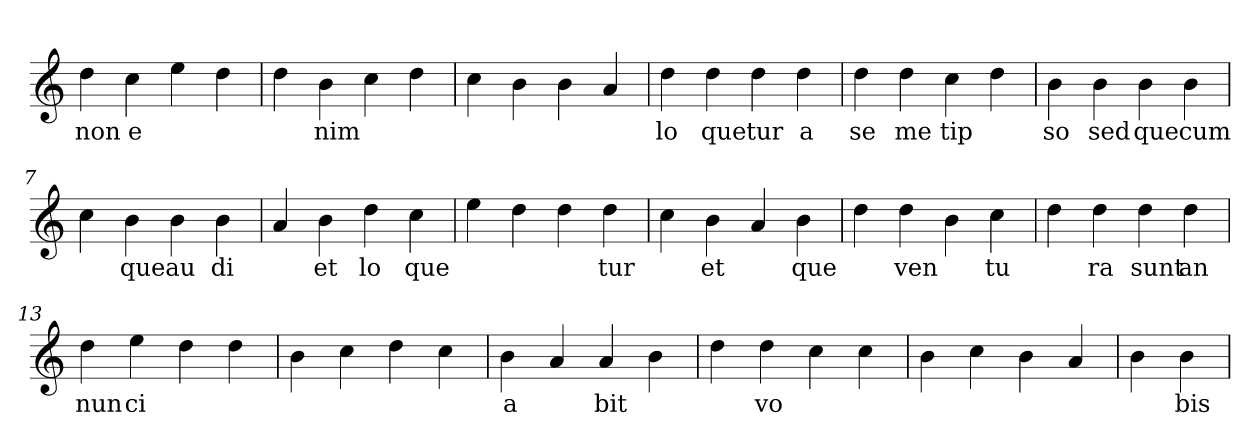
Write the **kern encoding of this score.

**kern	**text
*part1	*part1
*staff1	*staff1
*clefG2	*
=1	=1
4dd	non
4cc	e
4ee	.
4dd	.
=2	=2
4dd	.
4b	nim
4cc	.
4dd	.
=3	=3
4cc	.
4b	.
4b	.
4a	.
=4	=4
4dd	lo
4dd	que
4dd	tur
4dd	a
=5	=5
4dd	se
4dd	me
4cc	tip
4dd	.
=6	=6
4b	so
4b	sed
4b	que
4b	cum
=7	=7
4cc	.
4b	que
4b	au
4b	di
=8	=8
4a	.
4b	et
4dd	lo
4cc	que
=9	=9
4ee	.
4dd	.
4dd	.
4dd	tur
=10	=10
4cc	.
4b	et
4a	.
4b	que
=11	=11
4dd	.
4dd	ven
4b	.
4cc	tu
=12	=12
4dd	.
4dd	ra
4dd	sunt
4dd	an
=13	=13
4dd	nun
4ee	ci
4dd	.
4dd	.
=14	=14
4b	.
4cc	.
4dd	.
4cc	.
=15	=15
4b	a
4a	.
4a	bit
4b	.
=16	=16
4dd	.
4dd	vo
4cc	.
4cc	.
=17	=17
4b	.
4cc	.
4b	.
4a	.
=18	=18
4b	.
4b	bis
=	=
*-	*-
